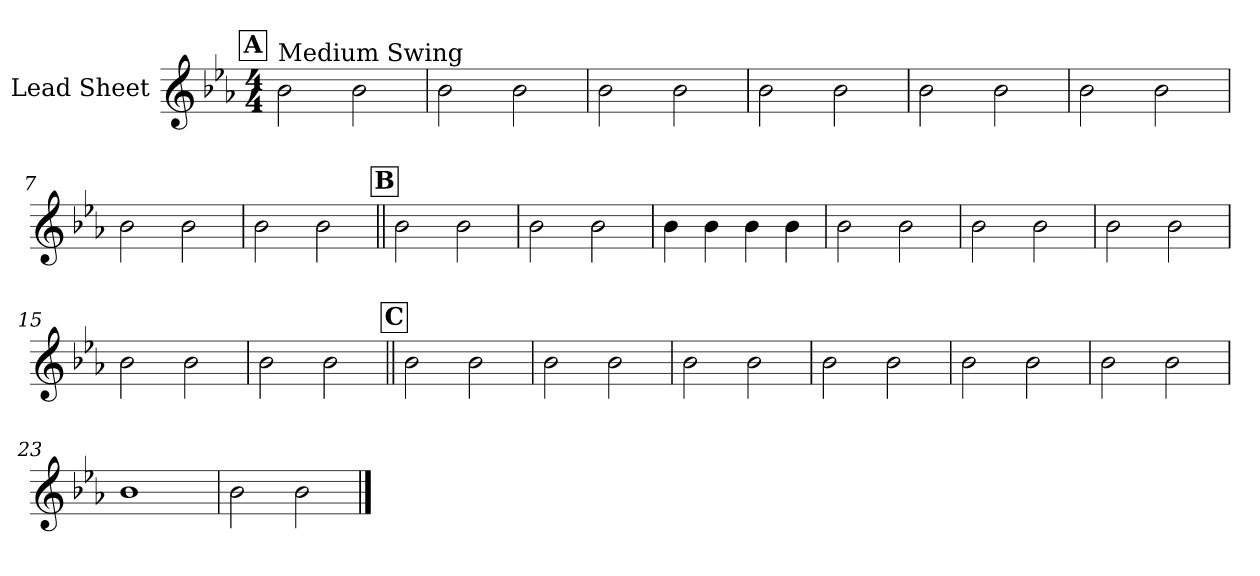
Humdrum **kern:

**kern
*part1
*staff1
*I"Lead Sheet
*clefG2
*k[b-e-a-]
*E-:
*M4/4
!!LO:REH:place=s1:a:fs=14:t=A
=1
!LO:TX:a:t=Medium Swing
2b-\
2b-\
=2
2b-\
2b-\
=3
2b-\
2b-\
=4
2b-\
2b-\
!!LO:LB:g=z
=5
2b-\
2b-\
=6
2b-\
2b-\
=7
2b-\
2b-\
=8
2b-\
2b-\
!!LO:LB:g=z
!!LO:REH:place=s1:a:fs=14:t=B
=9||
2b-\
2b-\
=10
2b-\
2b-\
=11
4b-\
4b-\
4b-\
4b-\
=12
2b-\
2b-\
!!LO:LB:g=z
=13
2b-\
2b-\
=14
2b-\
2b-\
=15
2b-\
2b-\
=16
2b-\
2b-\
!!LO:LB:g=z
!!LO:REH:place=s1:a:fs=14:t=C
=17||
2b-\
2b-\
=18
2b-\
2b-\
=19
2b-\
2b-\
=20
2b-\
2b-\
!!LO:LB:g=z
=21
2b-\
2b-\
=22
2b-\
2b-\
=23
1b-
=24
2b-\
2b-\
==
*-
